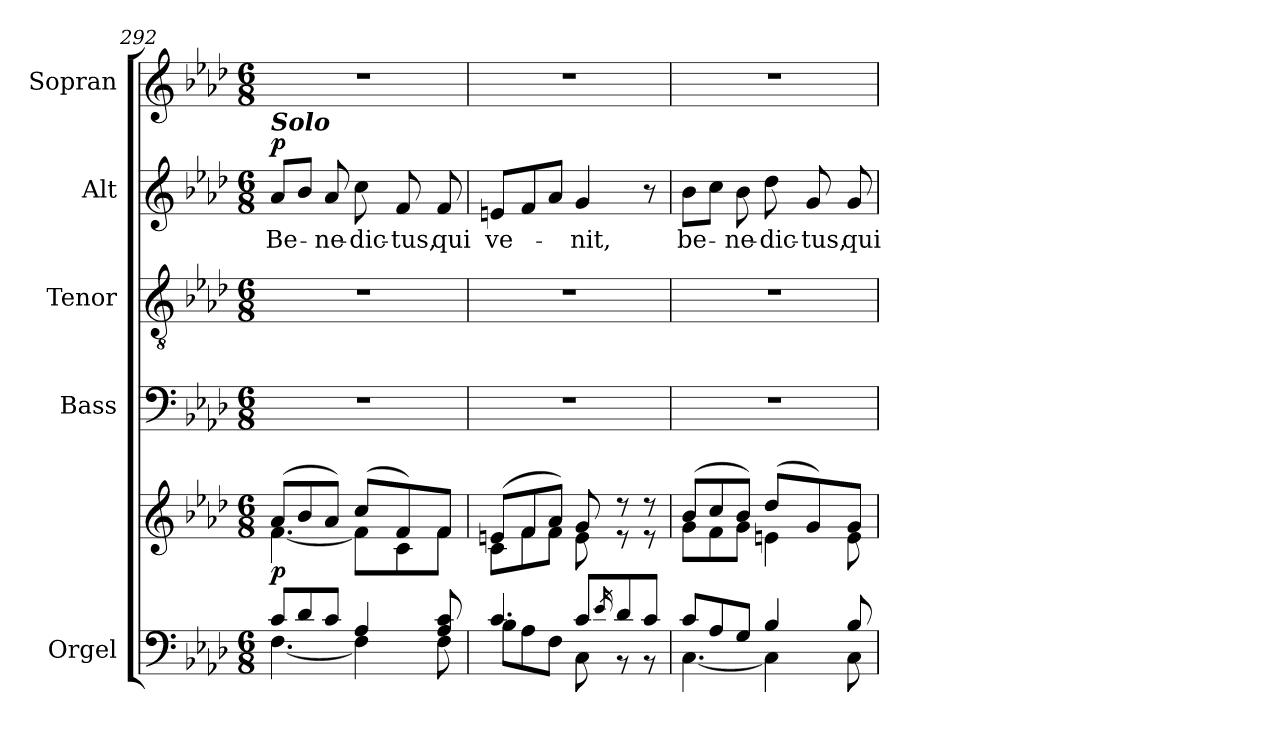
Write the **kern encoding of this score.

**kern	**kern	**dynam	**kern	**kern	**kern	**text	**dynam	**kern
*part5	*part5	*part5	*part4	*part3	*part2	*part2	*part2	*part1
*staff6	*staff5	*staff5/6	*staff4	*staff3	*staff2	*staff2	*staff2	*staff1
*I"Orgel	*	*	*I"Bass	*I"Tenor	*I"Alt	*	*	*I"Sopran
*I'Org.	*	*	*I'B.	*I'T.	*I'A.	*	*	*I'S.
!!LO:LB:g=z
*clefF4	*clefG2	*	*clefF4	*clefGv2	*clefG2	*	*	*clefG2
*k[b-e-a-d-]	*k[b-e-a-d-]	*	*k[b-e-a-d-]	*k[b-e-a-d-]	*k[b-e-a-d-]	*	*	*k[b-e-a-d-]
*A-:	*A-:	*	*A-:	*A-:	*A-:	*	*	*A-:
*M6/8	*M6/8	*	*M6/8	*M6/8	*M6/8	*	*	*M6/8
=292	=292	=292	=292	=292	=292	=292	=292	=292
*^	*^	*	*	*	*	*	*	*
!	!	!	!	!	!	!	!LO:TX:a:Bi:t=Solo	!	!	!
!	!	!	!	!LO:DY:b	!	!	!	!LO:LY:b	!LO:DY:a	!
8c/L	[<4.F\	(>8a-/L	[<4.f\	p	2.r	2.r	8a-/L	Be-	p	2.r
8d-/	.	8b-/	.	.	.	.	8b-/J	.	.	.
!	!	!	!	!	!	!	!	!LO:LY:b	!	!
8c/J	.	8a-/J)	.	.	.	.	8a-/	-ne-	.	.
!	!	!	!	!	!	!	!	!LO:LY:b	!	!
4A-/	4F\]	(>8cc/L	8f\L]	.	.	.	8cc\	-dic-	.	.
!	!	!	!	!	!	!	!	!LO:LY:b	!	!
.	.	8f/)	8c\	.	.	.	8f/	-tus,	.	.
!	!	!	!	!	!	!	!	!LO:LY:b	!	!
8A-/ 8c/	8F\	8f/J	8f\J	.	.	.	8f/	qui	.	.
=293	=293	=293	=293	=293	=293	=293	=293	=293	=293	=293
!	!	!	!	!	!	!	!	!LO:LY:b	!	!
4.c/	8B-\L	(>8en/L	8c\L	.	2.r	2.r	8en/L	ve-	.	2.r
.	8A-\	8f/	8f\	.	.	.	8f/	.	.	.
.	8F\J	8a-/J)	8f\J	.	.	.	8a-/J	.	.	.
!	!	!	!	!	!	!	!	!LO:LY:b	!	!
8c/L	8C\	8g/	8e\	.	.	.	4g/	-nit,	.	.
16qe-/	.	.	.	.	.	.	.	.	.	.
8d-/	8r	8r	8r	.	.	.	.	.	.	.
8c/J	8r	8r	8r	.	.	.	8r	.	.	.
=294	=294	=294	=294	=294	=294	=294	=294	=294	=294	=294
!	!	!	!	!	!	!	!	!LO:LY:b	!	!
8c/L	[<4.C\	(>8b-/L	8g\L	.	2.r	2.r	8b-\L	be-	.	2.r
8A-/	.	8cc/	8f\	.	.	.	8cc\J	.	.	.
!	!	!	!	!	!	!	!	!LO:LY:b	!	!
8G/J	.	8b-/J)	8g\J	.	.	.	8b-\	-ne-	.	.
!	!	!	!	!	!	!	!	!LO:LY:b	!	!
4B-/	4C\]	(>8dd-/L	4en\	.	.	.	8dd-\	-dic-	.	.
!	!	!	!	!	!	!	!	!LO:LY:b	!	!
.	.	8g/)	.	.	.	.	8g/	-tus,	.	.
!	!	!	!	!	!	!	!	!LO:LY:b	!	!
8B-/	8C\	8g/J	8e\	.	.	.	8g/	qui	.	.
*v	*v	*	*	*	*	*	*	*	*	*
*	*v	*v	*	*	*	*	*	*	*
=	=	=	=	=	=	=	=	=
*-	*-	*-	*-	*-	*-	*-	*-	*-
